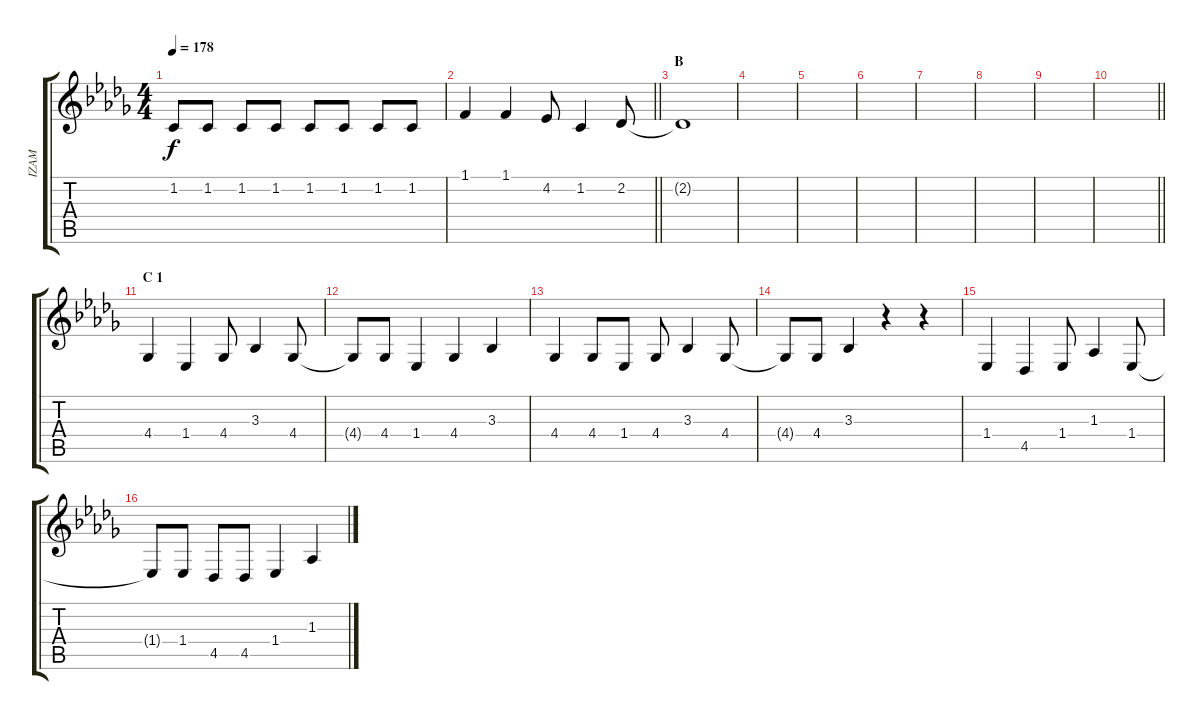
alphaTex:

\track ("IZAM" "IZAM") {instrument oboe}
\staff {score tabs}
\tuning (E4 B3 G3 D3 A2 E2) {hide}
\ts (4 4)
\tempo 178
\clef g2
\ks db
1.2{t}.8{dy f} 1.2.8 1.2.8 1.2.8 1.2.8 1.2.8 1.2.8 1.2.8 |
\barLineRight lightlight
1.1.4 1.1.4 4.2.8 1.2.4 2.2.8 |
\section ("" "B")
2.2{t}.1 |
|
|
|
|
|
|
\barLineRight lightlight
|
\section ("" "C 1")
4.4.4 1.4.4 4.4.8 3.3.4 4.4.8 |
4.4{t}.8 4.4.8 1.4.4 4.4.4 3.3.4 |
4.4.4 4.4.8 1.4.8 4.4.8 3.3.4 4.4.8 |
4.4{t}.8 4.4.8 3.3.4 r.4 r.4 |
1.4.4 4.5.4 1.4.8 1.3.4 1.4.8 |
1.4{t}.8 1.4.8 4.5.8 4.5.8 1.4.4 1.3.4
